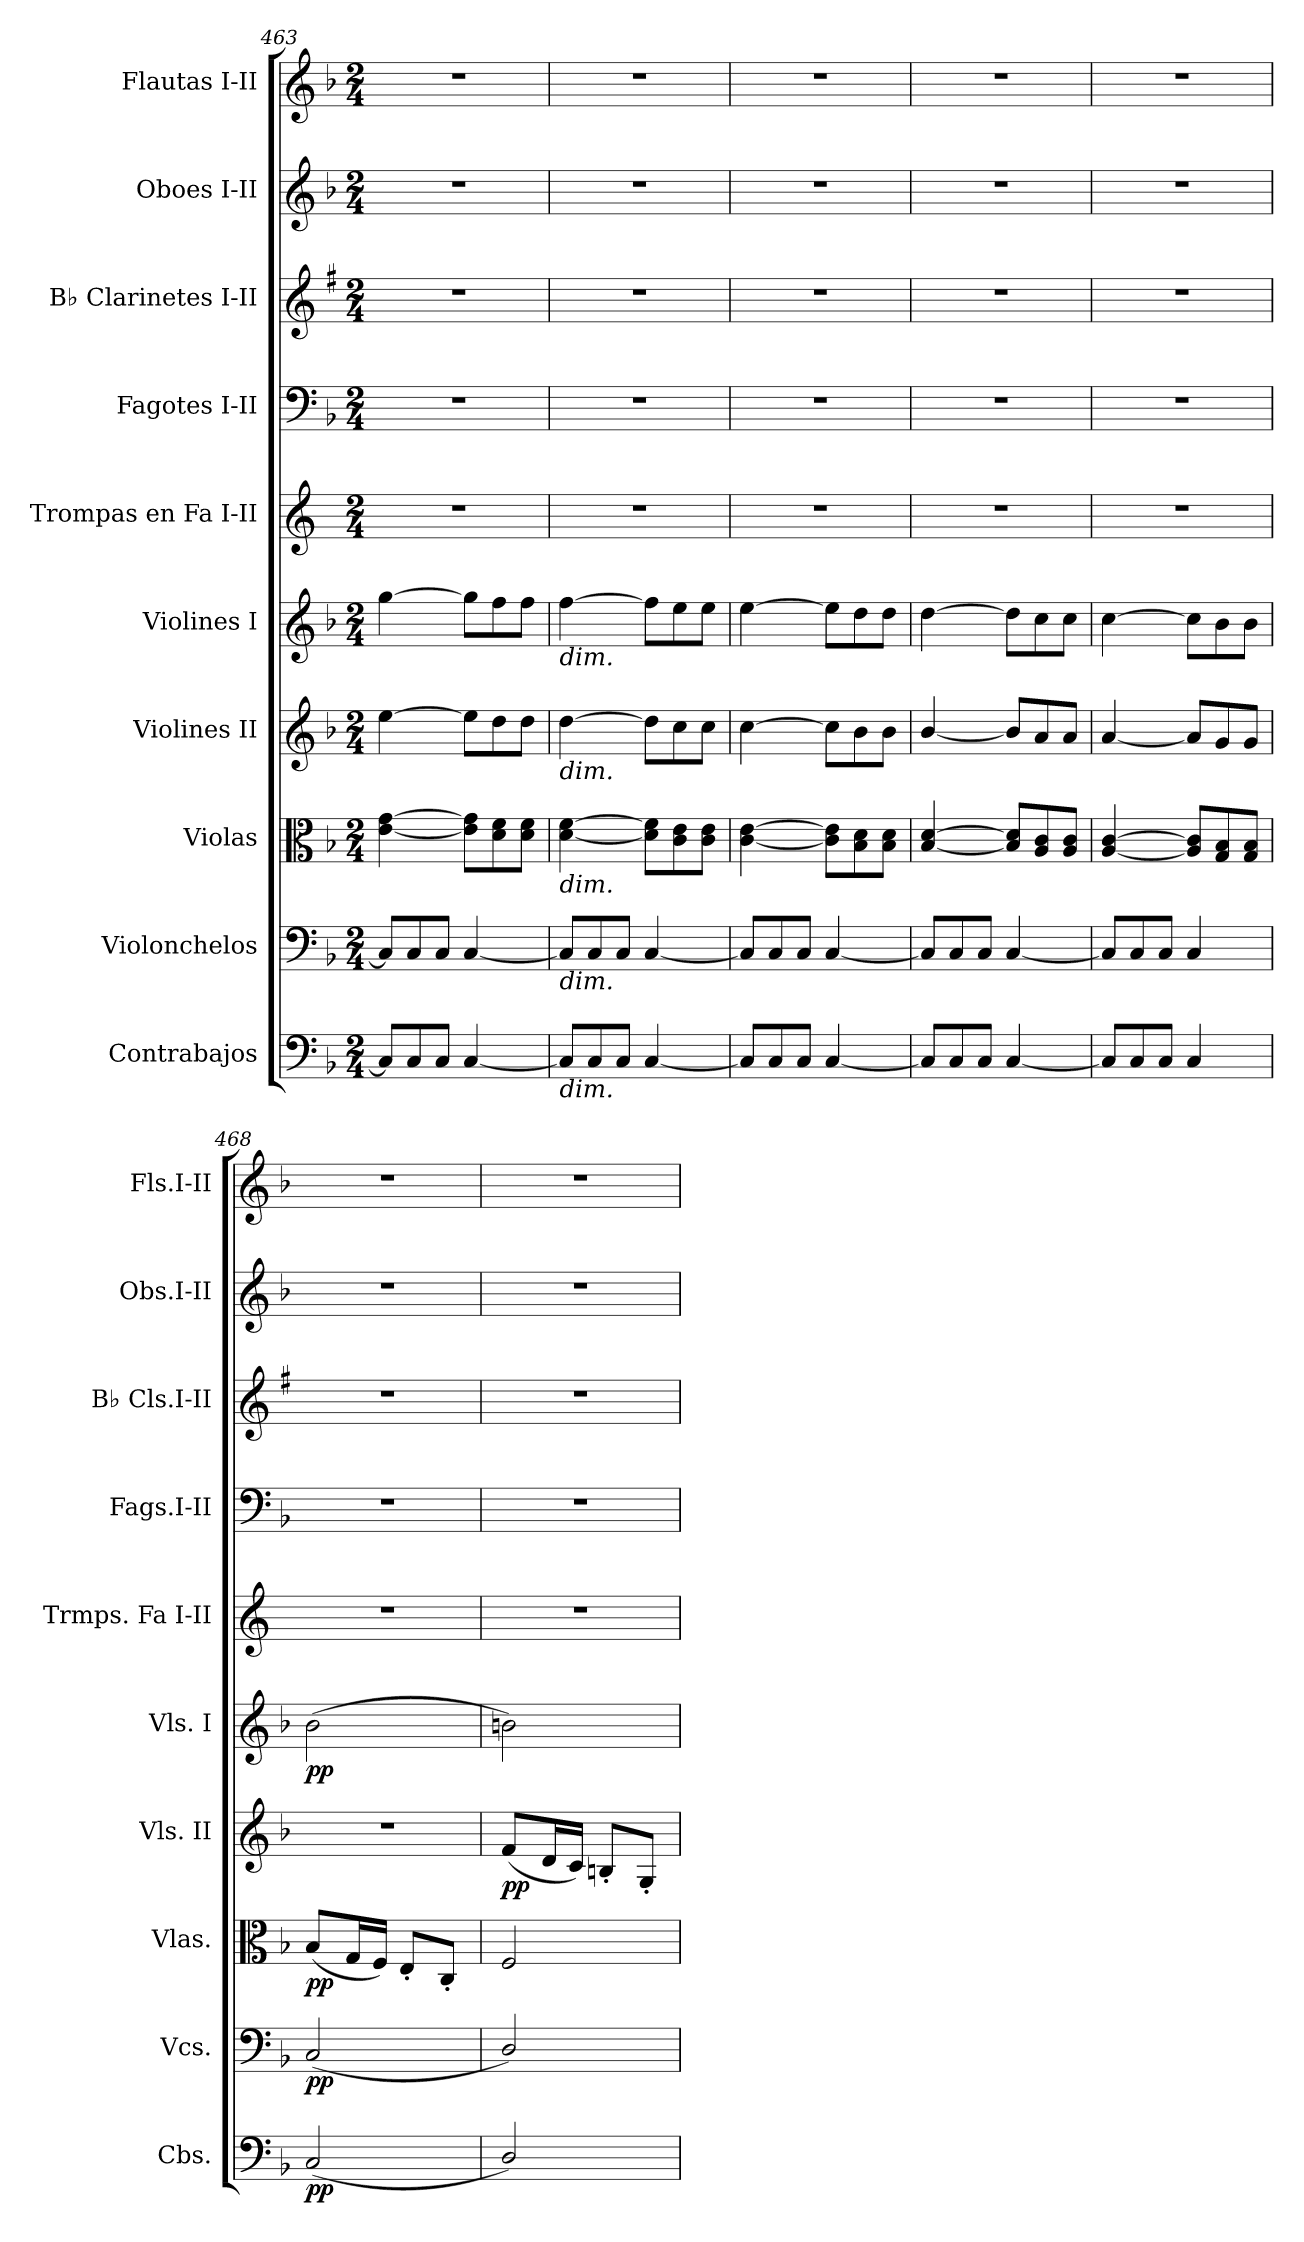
**kern	**dynam	**kern	**dynam	**kern	**dynam	**kern	**dynam	**kern	**dynam	**kern	**kern	**kern	**kern	**kern
*part10	*part10	*part9	*part9	*part8	*part8	*part7	*part7	*part6	*part6	*part5	*part4	*part3	*part2	*part1
*staff10	*staff10	*staff9	*staff9	*staff8	*staff8	*staff7	*staff7	*staff6	*staff6	*staff5	*staff4	*staff3	*staff2	*staff1
*I"Contrabajos	*	*I"Violonchelos	*	*I"Violas	*	*I"Violines II	*	*I"Violines I	*	*I"Trompas en Fa I-II	*I"Fagotes I-II	*I"B♭ Clarinetes I-II	*I"Oboes I-II	*I"Flautas I-II
*I'Cbs.	*	*I'Vcs.	*	*I'Vlas.	*	*I'Vls. II	*	*I'Vls. I	*	*I'Trmps. Fa I-II	*I'Fags.I-II	*I'B♭ Cls.I-II	*I'Obs.I-II	*I'Fls.I-II
!!LO:PB:g=z
*clefF4	*	*clefF4	*	*clefC3	*	*clefG2	*	*clefG2	*	*clefG2	*clefF4	*clefG2	*clefG2	*clefG2
*ITrd7c12	*	*	*	*	*	*	*	*	*	*ITrd4c7	*	*ITrd1c2	*	*
*k[b-]	*	*k[b-]	*	*k[b-]	*	*k[b-]	*	*k[b-]	*	*k[b-]	*k[b-]	*k[b-]	*k[b-]	*k[b-]
*M2/4	*	*M2/4	*	*M2/4	*	*M2/4	*	*M2/4	*	*M2/4	*M2/4	*M2/4	*M2/4	*M2/4
*Xtuplet	*	*Xtuplet	*	*	*	*	*	*	*	*	*	*	*	*
=463	=463	=463	=463	=463	=463	=463	=463	=463	=463	=463	=463	=463	=463	=463
12CC/L]	.	12C/L]	.	[4e\ [4g\	.	[4ee\	.	[4gg\	.	2r	2r	2r	2r	2r
12CC/	.	12C/	.	.	.	.	.	.	.	.	.	.	.	.
12CC/J	.	12C/J	.	.	.	.	.	.	.	.	.	.	.	.
*	*	*	*	*Xtuplet	*	*Xtuplet	*	*Xtuplet	*	*	*	*	*	*
[4CC/	.	[4C/	.	12e\] 12g\]L	.	12ee\L]	.	12gg\L]	.	.	.	.	.	.
.	.	.	.	12d\ 12f\	.	12dd\	.	12ff\	.	.	.	.	.	.
.	.	.	.	12d\ 12f\J	.	12dd\J	.	12ff\J	.	.	.	.	.	.
=464	=464	=464	=464	=464	=464	=464	=464	=464	=464	=464	=464	=464	=464	=464
!	!	!	!	!	!	!	!	!LO:TX:b:i:t=dim.	!	!	!	!	!	!
!	!	!	!	!	!	!LO:TX:b:i:t=dim.	!	!	!	!	!	!	!	!
!	!	!	!	!LO:TX:b:i:t=dim.	!	!	!	!	!	!	!	!	!	!
!	!	!LO:TX:b:i:t=dim.	!	!	!	!	!	!	!	!	!	!	!	!
!LO:TX:b:i:t=dim.	!	!	!	!	!	!	!	!	!	!	!	!	!	!
12CC/L]	.	12C/L]	.	[4d\ [4f\	.	[4dd\	.	[4ff\	.	2r	2r	2r	2r	2r
12CC/	.	12C/	.	.	.	.	.	.	.	.	.	.	.	.
12CC/J	.	12C/J	.	.	.	.	.	.	.	.	.	.	.	.
[4CC/	.	[4C/	.	12d\] 12f\]L	.	12dd\L]	.	12ff\L]	.	.	.	.	.	.
.	.	.	.	12c\ 12e\	.	12cc\	.	12ee\	.	.	.	.	.	.
.	.	.	.	12c\ 12e\J	.	12cc\J	.	12ee\J	.	.	.	.	.	.
=465	=465	=465	=465	=465	=465	=465	=465	=465	=465	=465	=465	=465	=465	=465
12CC/L]	.	12C/L]	.	[4c\ [4e\	.	[4cc\	.	[4ee\	.	2r	2r	2r	2r	2r
12CC/	.	12C/	.	.	.	.	.	.	.	.	.	.	.	.
12CC/J	.	12C/J	.	.	.	.	.	.	.	.	.	.	.	.
[4CC/	.	[4C/	.	12c\] 12e\]L	.	12cc\L]	.	12ee\L]	.	.	.	.	.	.
.	.	.	.	12B-\ 12d\	.	12b-\	.	12dd\	.	.	.	.	.	.
.	.	.	.	12B-\ 12d\J	.	12b-\J	.	12dd\J	.	.	.	.	.	.
=466	=466	=466	=466	=466	=466	=466	=466	=466	=466	=466	=466	=466	=466	=466
12CC/L]	.	12C/L]	.	[4B-/ [4d/	.	[4b-/	.	[4dd\	.	2r	2r	2r	2r	2r
12CC/	.	12C/	.	.	.	.	.	.	.	.	.	.	.	.
12CC/J	.	12C/J	.	.	.	.	.	.	.	.	.	.	.	.
[4CC/	.	[4C/	.	12B-/] 12d/]L	.	12b-/L]	.	12dd\L]	.	.	.	.	.	.
.	.	.	.	12A/ 12c/	.	12a/	.	12cc\	.	.	.	.	.	.
.	.	.	.	12A/ 12c/J	.	12a/J	.	12cc\J	.	.	.	.	.	.
=467	=467	=467	=467	=467	=467	=467	=467	=467	=467	=467	=467	=467	=467	=467
12CC/L]	.	12C/L]	.	[4A/ [4c/	.	[4a/	.	[4cc\	.	2r	2r	2r	2r	2r
12CC/	.	12C/	.	.	.	.	.	.	.	.	.	.	.	.
12CC/J	.	12C/J	.	.	.	.	.	.	.	.	.	.	.	.
4CC/	.	4C/	.	12A/] 12c/]L	.	12a/L]	.	12cc\L]	.	.	.	.	.	.
.	.	.	.	12G/ 12B-/	.	12g/	.	12b-\	.	.	.	.	.	.
.	.	.	.	12G/ 12B-/J	.	12g/J	.	12b-\J	.	.	.	.	.	.
!!LO:PB:g=z
=468	=468	=468	=468	=468	=468	=468	=468	=468	=468	=468	=468	=468	=468	=468
!	!LO:DY:b	!	!LO:DY:b	!	!LO:DY:b	!	!	!	!LO:DY:b	!	!	!	!	!
(2CC/	pp	(2C/	pp	(8B-/L	pp	2r	.	(2b-\	pp	2r	2r	2r	2r	2r
.	.	.	.	16G/L	.	.	.	.	.	.	.	.	.	.
.	.	.	.	16F/JJ)	.	.	.	.	.	.	.	.	.	.
.	.	.	.	8E'/L	.	.	.	.	.	.	.	.	.	.
.	.	.	.	8C'/J	.	.	.	.	.	.	.	.	.	.
=469	=469	=469	=469	=469	=469	=469	=469	=469	=469	=469	=469	=469	=469	=469
!	!	!	!	!	!	!	!LO:DY:b	!	!	!	!	!	!	!
2DD/)	.	2D/)	.	2F/	.	(8f/L	pp	2bn\)	.	2r	2r	2r	2r	2r
.	.	.	.	.	.	16d/L	.	.	.	.	.	.	.	.
.	.	.	.	.	.	16c/JJ)	.	.	.	.	.	.	.	.
.	.	.	.	.	.	8Bn'/L	.	.	.	.	.	.	.	.
.	.	.	.	.	.	8G'/J	.	.	.	.	.	.	.	.
=	=	=	=	=	=	=	=	=	=	=	=	=	=	=
*-	*-	*-	*-	*-	*-	*-	*-	*-	*-	*-	*-	*-	*-	*-
